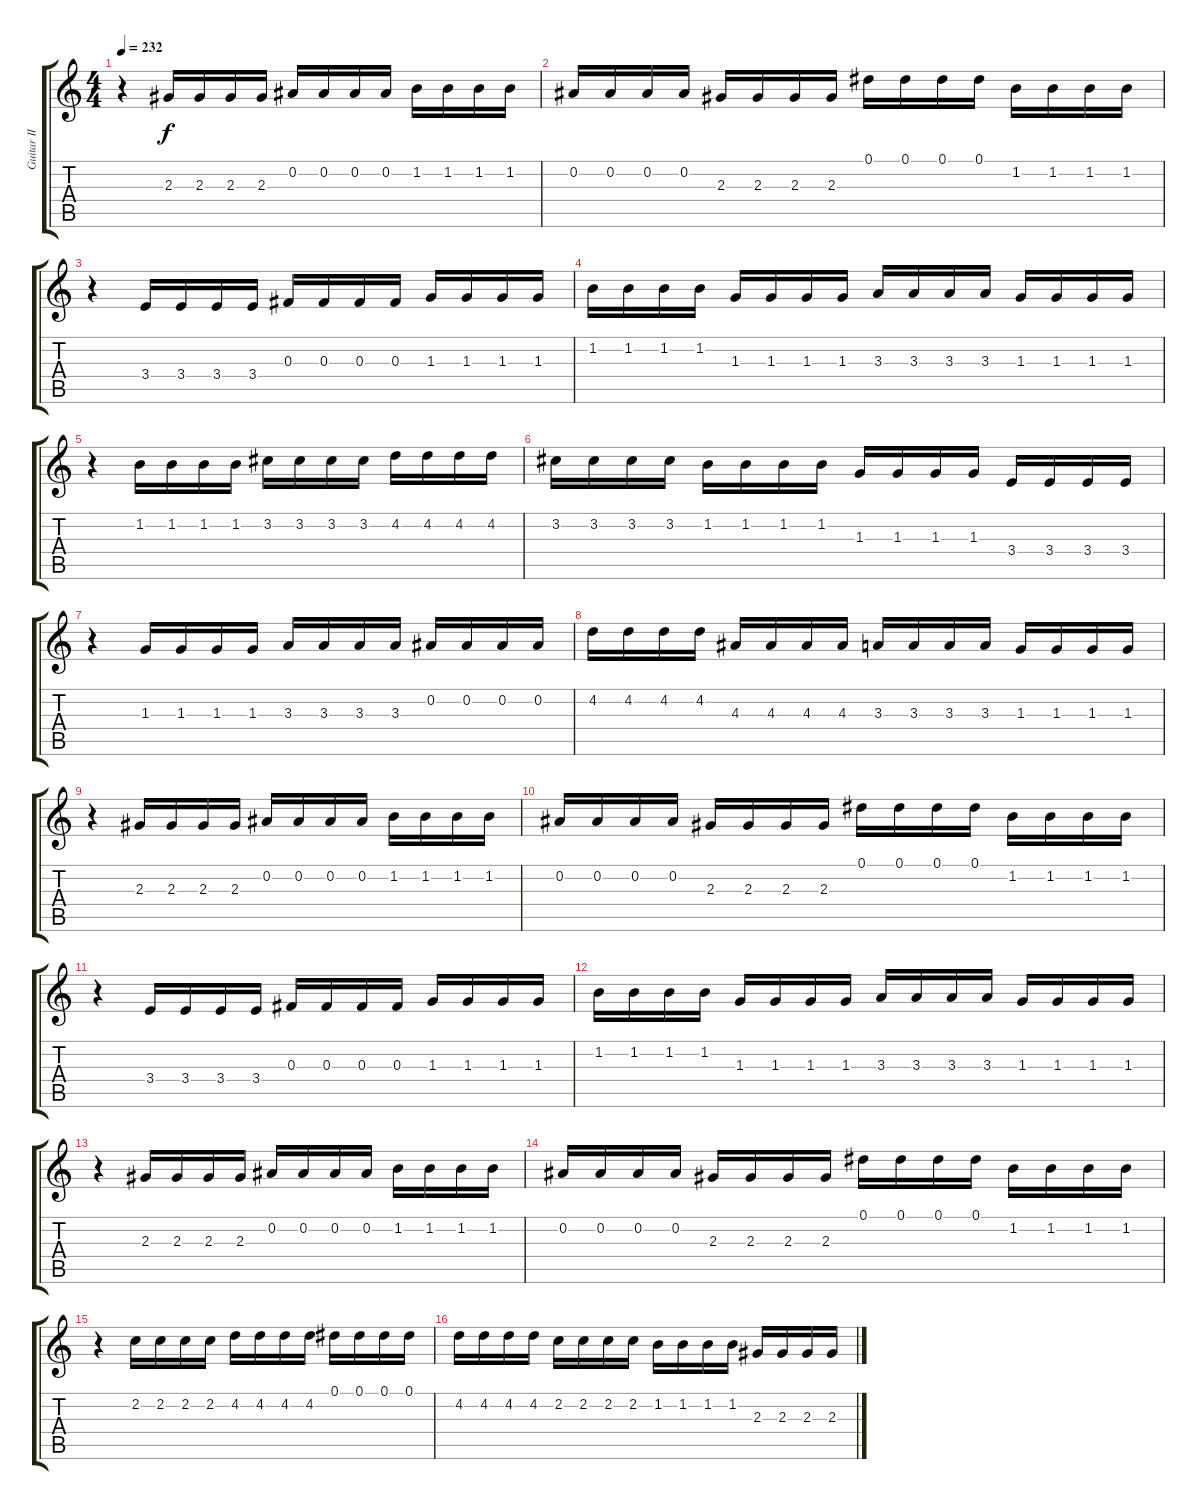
\track ("Guitar II" "Guitar II") {instrument distortionguitar}
\staff {score tabs}
\tuning (Eb4 Bb3 Gb3 Db3 Ab2 Eb2) {hide}
\ts (4 4)
\tempo 232
\clef g2
\ks c
r.4{dy f} 2.3.16 2.3.16 2.3.16 2.3.16 0.2.16 0.2.16 0.2.16 0.2.16 1.2.16 1.2.16 1.2.16 1.2.16 |
0.2.16 0.2.16 0.2.16 0.2.16 2.3.16 2.3.16 2.3.16 2.3.16 0.1.16 0.1.16 0.1.16 0.1.16 1.2.16 1.2.16 1.2.16 1.2.16 |
r.4 3.4.16 3.4.16 3.4.16 3.4.16 0.3.16 0.3.16 0.3.16 0.3.16 1.3.16 1.3.16 1.3.16 1.3.16 |
1.2.16 1.2.16 1.2.16 1.2.16 1.3.16 1.3.16 1.3.16 1.3.16 3.3.16 3.3.16 3.3.16 3.3.16 1.3.16 1.3.16 1.3.16 1.3.16 |
r.4 1.2.16 1.2.16 1.2.16 1.2.16 3.2.16 3.2.16 3.2.16 3.2.16 4.2.16 4.2.16 4.2.16 4.2.16 |
3.2.16 3.2.16 3.2.16 3.2.16 1.2.16 1.2.16 1.2.16 1.2.16 1.3.16 1.3.16 1.3.16 1.3.16 3.4.16 3.4.16 3.4.16 3.4.16 |
r.4 1.3.16 1.3.16 1.3.16 1.3.16 3.3.16 3.3.16 3.3.16 3.3.16 0.2.16 0.2.16 0.2.16 0.2.16 |
4.2.16 4.2.16 4.2.16 4.2.16 4.3.16 4.3.16 4.3.16 4.3.16 3.3.16 3.3.16 3.3.16 3.3.16 1.3.16 1.3.16 1.3.16 1.3.16 |
r.4 2.3.16 2.3.16 2.3.16 2.3.16 0.2.16 0.2.16 0.2.16 0.2.16 1.2.16 1.2.16 1.2.16 1.2.16 |
0.2.16 0.2.16 0.2.16 0.2.16 2.3.16 2.3.16 2.3.16 2.3.16 0.1.16 0.1.16 0.1.16 0.1.16 1.2.16 1.2.16 1.2.16 1.2.16 |
r.4 3.4.16 3.4.16 3.4.16 3.4.16 0.3.16 0.3.16 0.3.16 0.3.16 1.3.16 1.3.16 1.3.16 1.3.16 |
1.2.16 1.2.16 1.2.16 1.2.16 1.3.16 1.3.16 1.3.16 1.3.16 3.3.16 3.3.16 3.3.16 3.3.16 1.3.16 1.3.16 1.3.16 1.3.16 |
r.4 2.3.16 2.3.16 2.3.16 2.3.16 0.2.16 0.2.16 0.2.16 0.2.16 1.2.16 1.2.16 1.2.16 1.2.16 |
0.2.16 0.2.16 0.2.16 0.2.16 2.3.16 2.3.16 2.3.16 2.3.16 0.1.16 0.1.16 0.1.16 0.1.16 1.2.16 1.2.16 1.2.16 1.2.16 |
r.4 2.2.16 2.2.16 2.2.16 2.2.16 4.2.16 4.2.16 4.2.16 4.2.16 0.1.16 0.1.16 0.1.16 0.1.16 |
4.2.16 4.2.16 4.2.16 4.2.16 2.2.16 2.2.16 2.2.16 2.2.16 1.2.16 1.2.16 1.2.16 1.2.16 2.3.16 2.3.16 2.3.16 2.3.16
